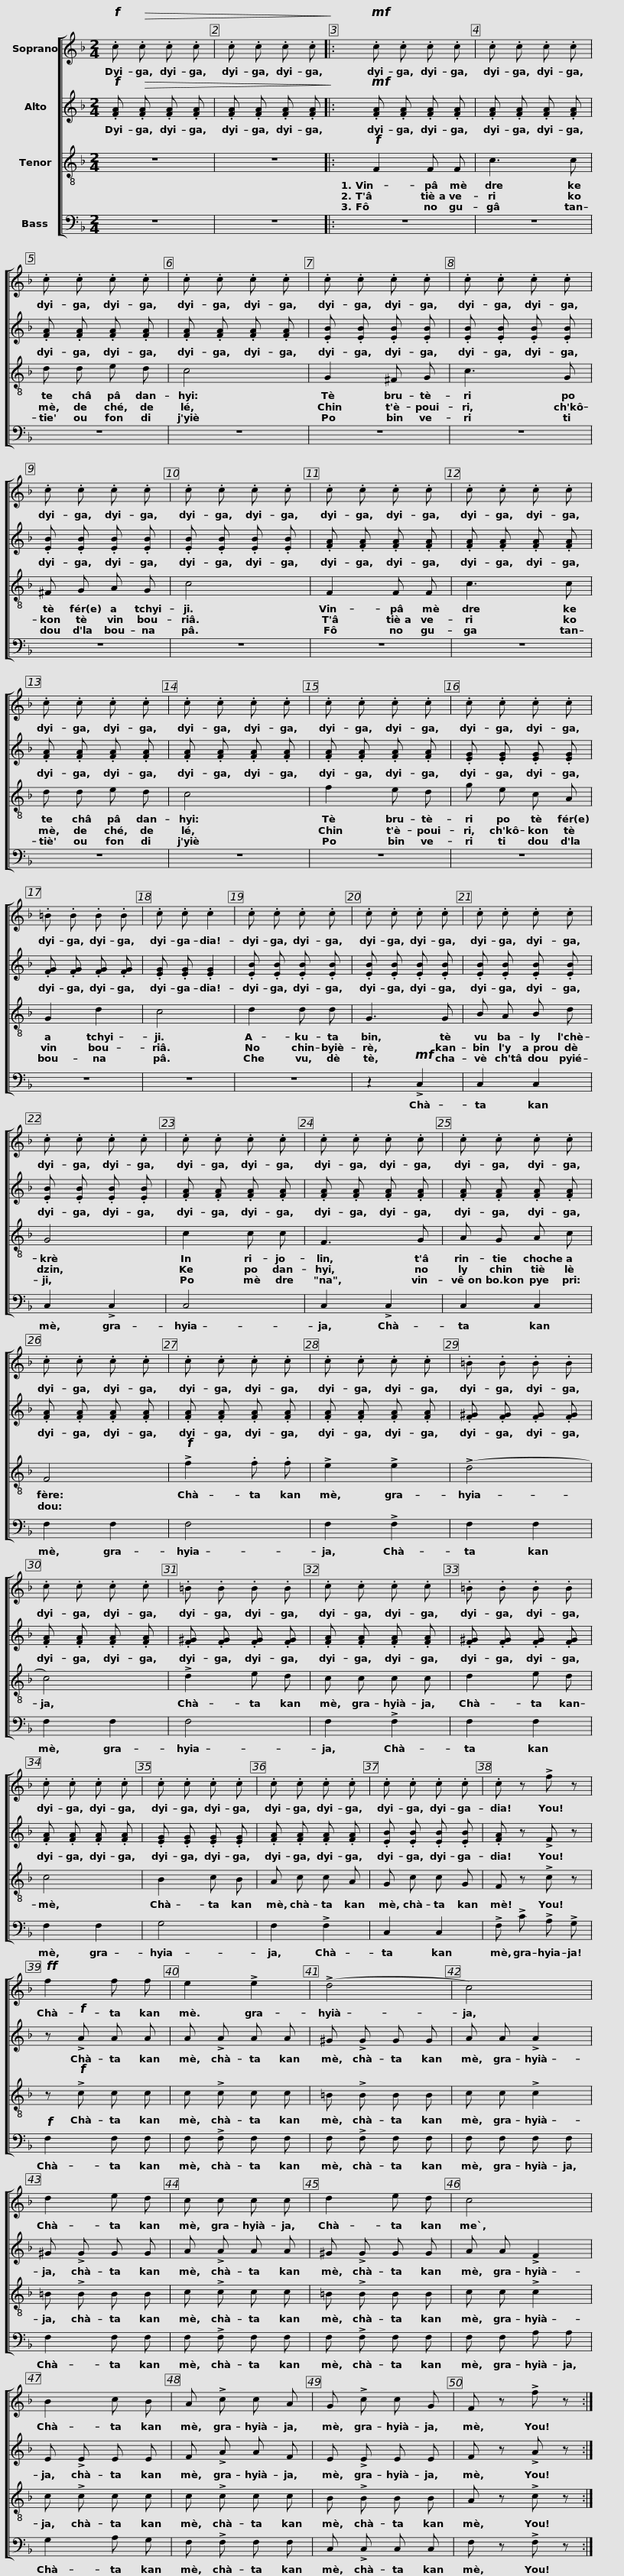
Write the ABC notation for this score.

X:1
%%score [ 1 2 3 4 ]
L:1/8
M:2/4
I:linebreak $
K:F
V:1 treble
V:2 treble
V:3 treble-8
V:4 bass
V:1
!f! .c!>(! .c .c .c | .c .c .c .c!>)! |:!mf! .c .c .c .c | .c .c .c .c | .c .c .c .c | %5
 .c .c .c .c |$ .c .c .c .c | .c .c .c .c | .c .c .c .c | .c .c .c .c | %10
 .c .c .c .c | .c .c .c .c |$ .c .c .c .c | .c .c .c .c | .c .c .c .c | %15
 .c .c .c .c | .=B .B .B .B | .c .c .c2 |$ .c .c .c .c | .c .c .c .c | %20
 .c .c .c .c | .c .c .c .c | .c .c .c .c | .c .c .c .c |$ .c .c .c .c | %25
 .c .c .c .c | .c .c .c .c | .c .c .c .c | .=B .B .B .B | .c .c .c .c |$ %30
 .=B .B .B .B | .c .c .c .c | .=B .B .B .B | .c .c .c .c | .c .c .c .c | %35
 .c .c .c .c |$ .c .c .c .c | .c z !>!f z |!ff! f2 f f | e2 !>!e2 | %40
 (!>!d4 | c4) | d2 e d |$ c c c c | d2 e d | %45
 c4 | B2 c B | A !>!c c A | G !>!c c G |$ F z !>!f z :| %50
V:2
!f! .[FA]!>(! .[FA] .[FA] .[FA] | .[FA] .[FA] .[FA] .[FA]!>)! |:!mf! .[FA] .[FA] .[FA] .[FA] | .[FA] .[FA] .[FA] .[FA] | .[FA] .[FA] .[FA] .[FA] | %5
 .[FA] .[FA] .[FA] .[FA] |$ .[EB] .[EB] .[EB] .[EB] | .[EB] .[EB] .[EB] .[EB] | .[EB] .[EB] .[EB] .[EB] | .[EB] .[EB] .[EB] .[EB] | %10
 .[FA] .[FA] .[FA] .[FA] | .[FA] .[FA] .[FA] .[FA] |$ .[FA] .[FA] .[FA] .[FA] | .[FA] .[FA] .[FA] .[FA] | .[FA] .[FA] .[FA] .[FA] | %15
 .[EG] .[EG] .[EG] .[EG] | .[FG] .[FG] .[FG] .[FG] | .[EG] .[EG] .[EG]2 |$ .[EB] .[EB] .[EB] .[EB] | .[EB] .[EB] .[EB] .[EB] | %20
 .[EB] .[EB] .[EB] .[EB] | .[EB] .[EB] .[EB] .[EB] | .[FA] .[FA] .[FA] .[FA] | .[FA] .[FA] .[FA] .[FA] |$ .[FA] .[FA] .[FA] .[FA] | %25
 .[FA] .[FA] .[FA] .[FA] | .[FA] .[FA] .[FA] .[FA] | .[FA] .[FA] .[FA] .[FA] | .[F^G] .[FG] .[FG] .[FG] | .[FA] .[FA] .[FA] .[FA] |$ %30
 .[F^G] .[FG] .[FG] .[FG] | .[FA] .[FA] .[FA] .[FA] | .[F^G] .[FG] .[FG] .[FG] | .[FA] .[FA] .[FA] .[FA] | .[EG] .[EG] .[EG] .[EG] | %35
 .[FA] .[FA] .[FA] .[FA] |$ .[EB] .[EB] .[EB] .[EB] | .[FA] z !>!F z | z!f! !>!A A A | A !>!A A A | %40
 ^G !>!G G G | A A !>!A2 | ^G !>!G G G |$ A !>!A A A | ^G !>!G G G | %45
 A A !>!F2 | E !>!E E E | F !>!A A F | E !>!E E E |$ F z !>!A z :| %50
V:3
 z4 | z4 |:!f! F2 F F | c3 c | d d e d | %5
 c4 |$ G2 ^F G | c3 G | ^F G A G | c4 | %10
 F2 F F | c3 c |$ d d e d | c4 | f2 e d | %15
 g e c A | G2 d2 | c4 |$ d2 d d | G3 G | %20
 B A B d | G4 | c2 c c | F3 G |$ A G A c | %25
 F4 |!f! !>!f2 .f .f | !>!e2 !>!e2 | (!>!d4 | c4) |$ %30
 !>!d2 e d | c c c c | d2 e d | c4 | B2 c B | %35
 A c c A |$ G c c G | F z !>!c z | z!f! !>!c c c | c !>!c c c | %40
 =B !>!B B B | c c !>!c2 | =B !>!B B B |$ c !>!c c c | =B !>!B B B | %45
 c c !>!c2 | c !>!c c c | c !>!c c c | B !>!B B B |$ A z !>!c z :| %50
V:4
 z4 | z4 |: z4 | z4 | z4 | %5
 z4 |$ z4 | z4 | z4 | z4 | %10
 z4 | z4 |$ z4 | z4 | z4 | %15
 z4 | z4 | z4 |$ z4 | z2!mf! !>!C,2 | %20
 C,2 C,2 | C,2 !>!C,2 | C,4 | C,2 !>!C,2 |$ C,2 C,2 | %25
 F,2 F,2 | F,4 | F,2 !>!F,2 | F,2 F,2 | F,2 F,2 |$ %30
 F,4 | F,2 !>!F,2 | F,2 F,2 | F,2 F,2 | G,4 | %35
 F,2 !>!F,2 |$ C,2 C,2 | !>!F, !>!C !>!A, !>!G, |!f! F,2 F, F, | F, !>!F, F, F, | %40
 F, !>!F, F, F, | F, F, F, F, | F,2 F, F, |$ F, !>!F, F, F, | F, !>!F, F, F, | %45
 F, F, A, A, | G,2 A, G, | F, !>!F, F, F, | C, !>!C, C, C, |$ F, z !>!F, z :| %50
